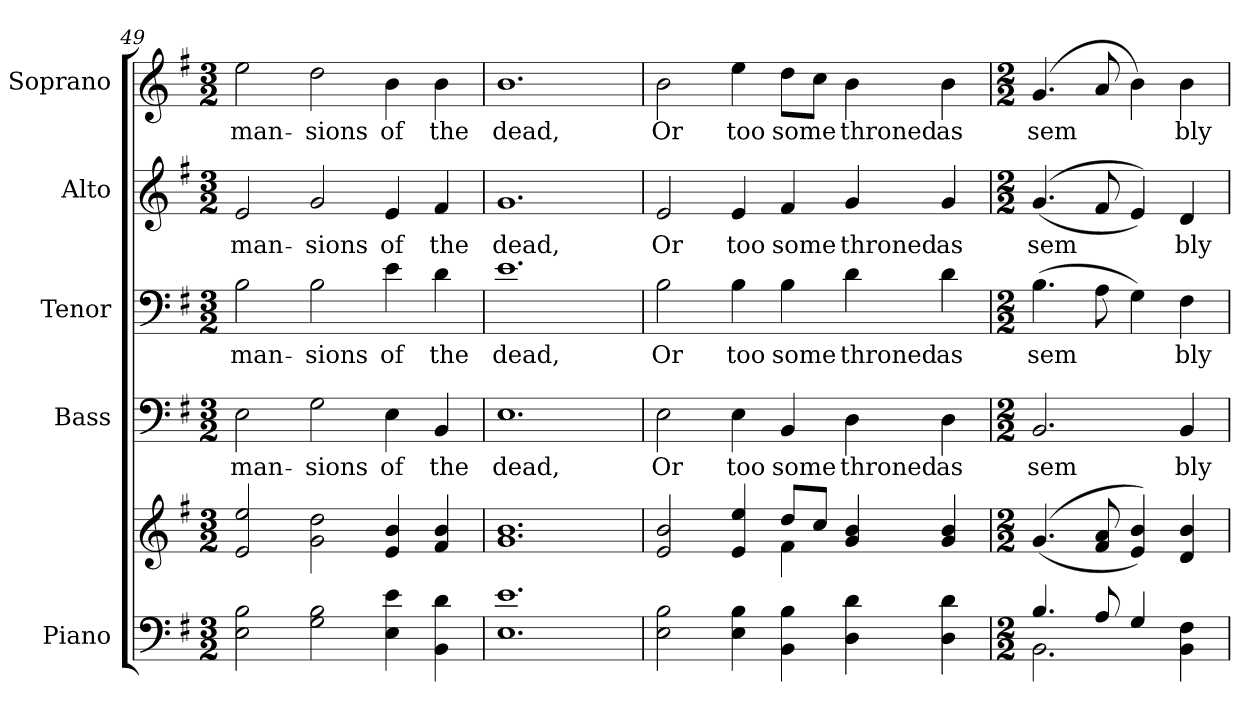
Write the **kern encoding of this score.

**kern	**kern	**kern	**text	**kern	**text	**kern	**text	**kern	**text
*part5	*part5	*part4	*part4	*part3	*part3	*part2	*part2	*part1	*part1
*staff6	*staff5	*staff4	*staff4	*staff3	*staff3	*staff2	*staff2	*staff1	*staff1
*I"Piano	*	*I"Bass	*	*I"Tenor	*	*I"Alto	*	*I"Soprano	*
*I'Pno.	*	*I'B.	*	*I'T.	*	*I'A.	*	*I'S.	*
!!LO:PB:g=z
*clefF4	*clefG2	*clefF4	*	*clefF4	*	*clefG2	*	*clefG2	*
*k[f#]	*k[f#]	*k[f#]	*	*k[f#]	*	*k[f#]	*	*k[f#]	*
*G:	*G:	*G:	*	*G:	*	*G:	*	*G:	*
*M3/2	*M3/2	*M3/2	*	*M3/2	*	*M3/2	*	*M3/2	*
=49	=49	=49	=49	=49	=49	=49	=49	=49	=49
!	!	!	!LO:LY:b:color=#000000	!	!	!	!	!	!
!	!	!	!	!	!LO:LY:b:color=#000000	!	!	!	!
!	!	!	!	!	!	!	!LO:LY:b:color=#000000	!	!
!	!	!	!	!	!	!	!	!	!LO:LY:b:color=#000000
2Ei\ 2Bi	2ei/ 2eei	2Ei\	man-	2Bi\	man-	2ei/	man-	2eei\	man-
!	!	!	!LO:LY:b:color=#000000	!	!	!	!	!	!
!	!	!	!	!	!LO:LY:b:color=#000000	!	!	!	!
!	!	!	!	!	!	!	!LO:LY:b:color=#000000	!	!
!	!	!	!	!	!	!	!	!	!LO:LY:b:color=#000000
2Gi\ 2Bi	2gi\ 2ddi	2Gi\	-sions	2Bi\	-sions	2gi/	-sions	2ddi\	-sions
!	!	!	!LO:LY:b:color=#000000	!	!	!	!	!	!
!	!	!	!	!	!LO:LY:b:color=#000000	!	!	!	!
!	!	!	!	!	!	!	!LO:LY:b:color=#000000	!	!
!	!	!	!	!	!	!	!	!	!LO:LY:b:color=#000000
4Ei\ 4ei	4ei/ 4bi	4Ei\	of	4ei\	of	4ei/	of	4bi\	of
!	!	!	!LO:LY:b:color=#000000	!	!	!	!	!	!
!	!	!	!	!	!LO:LY:b:color=#000000	!	!	!	!
!	!	!	!	!	!	!	!LO:LY:b:color=#000000	!	!
!	!	!	!	!	!	!	!	!	!LO:LY:b:color=#000000
4BBi\ 4di	4f#i/ 4bi	4BBi/	the	4di\	the	4f#i/	the	4bi\	the
=50	=50	=50	=50	=50	=50	=50	=50	=50	=50
!	!	!	!LO:LY:b:color=#000000	!	!	!	!	!	!
!	!	!	!	!	!LO:LY:b:color=#000000	!	!	!	!
!	!	!	!	!	!	!	!LO:LY:b:color=#000000	!	!
!	!	!	!	!	!	!	!	!	!LO:LY:b:color=#000000
1.Ei 1.ei	1.gi 1.bi	1.Ei	dead,	1.ei	dead,	1.gi	dead,	1.bi	dead,
=51	=51	=51	=51	=51	=51	=51	=51	=51	=51
*	*^	*	*	*	*	*	*	*	*
!	!	!	!	!LO:LY:b:color=#000000	!	!	!	!	!	!
!	!	!	!	!	!	!LO:LY:b:color=#000000	!	!	!	!
!	!	!	!	!	!	!	!	!LO:LY:b:color=#000000	!	!
!	!	!	!	!	!	!	!	!	!	!LO:LY:b:color=#000000
2Ei\ 2Bi	2ei/ 2bi	2ryy	2Ei\	Or	2Bi\	Or	2ei/	Or	2bi\	Or
!	!	!	!	!LO:LY:b:color=#000000	!	!	!	!	!	!
!	!	!	!	!	!	!LO:LY:b:color=#000000	!	!	!	!
!	!	!	!	!	!	!	!	!LO:LY:b:color=#000000	!	!
!	!	!	!	!	!	!	!	!	!	!LO:LY:b:color=#000000
4Ei\ 4Bi	4ei/ 4eei	4ryy	4Ei\	too	4Bi\	too	4ei/	too	4eei\	too
!	!	!	!	!LO:LY:b:color=#000000	!	!	!	!	!	!
!	!	!	!	!	!	!LO:LY:b:color=#000000	!	!	!	!
!	!	!	!	!	!	!	!	!LO:LY:b:color=#000000	!	!
!	!	!	!	!	!	!	!	!	!	!LO:LY:b:color=#000000
4BBi\ 4Bi	8ddi/L	4f#i\	4BBi/	some	4Bi\	some	4f#i/	some	8ddi\L	some
.	8cci/J	.	.	.	.	.	.	.	8cci\J	.
!	!	!	!	!LO:LY:b:color=#000000	!	!	!	!	!	!
!	!	!	!	!	!	!LO:LY:b:color=#000000	!	!	!	!
!	!	!	!	!	!	!	!	!LO:LY:b:color=#000000	!	!
!	!	!	!	!	!	!	!	!	!	!LO:LY:b:color=#000000
4Di\ 4di	4gi/ 4bi	2ryy	4Di\	throned	4di\	throned	4gi/	throned	4bi\	throned
!	!	!	!	!LO:LY:b:color=#000000	!	!	!	!	!	!
!	!	!	!	!	!	!LO:LY:b:color=#000000	!	!	!	!
!	!	!	!	!	!	!	!	!LO:LY:b:color=#000000	!	!
!	!	!	!	!	!	!	!	!	!	!LO:LY:b:color=#000000
4Di\ 4di	4gi/ 4bi	.	4Di\	as	4di\	as	4gi/	as	4bi\	as
*	*v	*v	*	*	*	*	*	*	*	*
=52	=52	=52	=52	=52	=52	=52	=52	=52	=52
*M2/2	*M2/2	*M2/2	*	*M2/2	*	*M2/2	*	*M2/2	*
*^	*	*	*	*	*	*	*	*	*
!	!	!	!	!LO:LY:b:color=#000000	!	!	!	!	!	!
!	!	!	!	!	!	!LO:LY:b:color=#000000	!	!	!	!
!	!	!	!	!	!	!	!	!LO:LY:b:color=#000000	!	!
!	!	!	!	!	!	!	!	!	!	!LO:LY:b:color=#000000
4.Bi/	2.BBi\	((4.gi/	2.BBi/	sem	(4.Bi\	sem	((4.gi/	sem	(4.gi/	sem
8Ai/	.	8f#i/ 8ai	.	.	8Ai\	.	8f#i/	.	8ai/	.
4Gi/	.	4ei/ 4bi))	.	.	4Gi\)	.	4ei/))	.	4bi\)	.
!	!	!	!	!LO:LY:b:color=#000000	!	!	!	!	!	!
!	!	!	!	!	!	!LO:LY:b:color=#000000	!	!	!	!
!	!	!	!	!	!	!	!	!LO:LY:b:color=#000000	!	!
!	!	!	!	!	!	!	!	!	!	!LO:LY:b:color=#000000
4BBi\ 4F#i	4ryy	4di/ 4bi	4BBi/	bly	4F#i\	bly	4di/	bly	4bi\	bly
*v	*v	*	*	*	*	*	*	*	*	*
=	=	=	=	=	=	=	=	=	=
*-	*-	*-	*-	*-	*-	*-	*-	*-	*-
